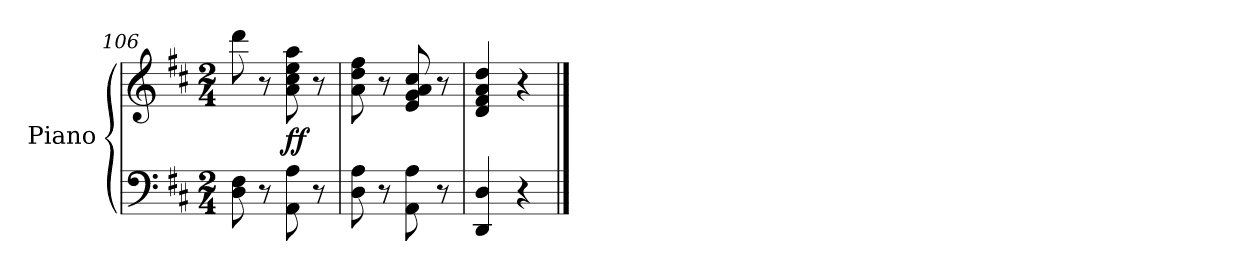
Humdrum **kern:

**kern	**kern	**dynam
*part1	*part1	*part1
*staff2	*staff1	*staff1/2
*I"Piano	*	*
*I'Pno.	*	*
*clefF4	*clefG2	*
*k[f#c#]	*k[f#c#]	*
*M2/4	*M2/4	*
=106	=106	=106
8D\ 8F#\	8ddd\	.
8r	8r	.
!	!	!LO:DY:b
8AA\ 8A\	8a\ 8cc#\ 8ee\ 8aa\	ff
8r	8r	.
=107	=107	=107
8D\ 8A\	8a\ 8dd\ 8ff#\	.
8r	8r	.
8AA\ 8A\	8e/ 8g/ 8a/ 8cc#/	.
8r	8r	.
=108	=108	=108
4DD/ 4D/	4d/ 4f#/ 4a/ 4dd/	.
4r	4r	.
==	==	==
*-	*-	*-
